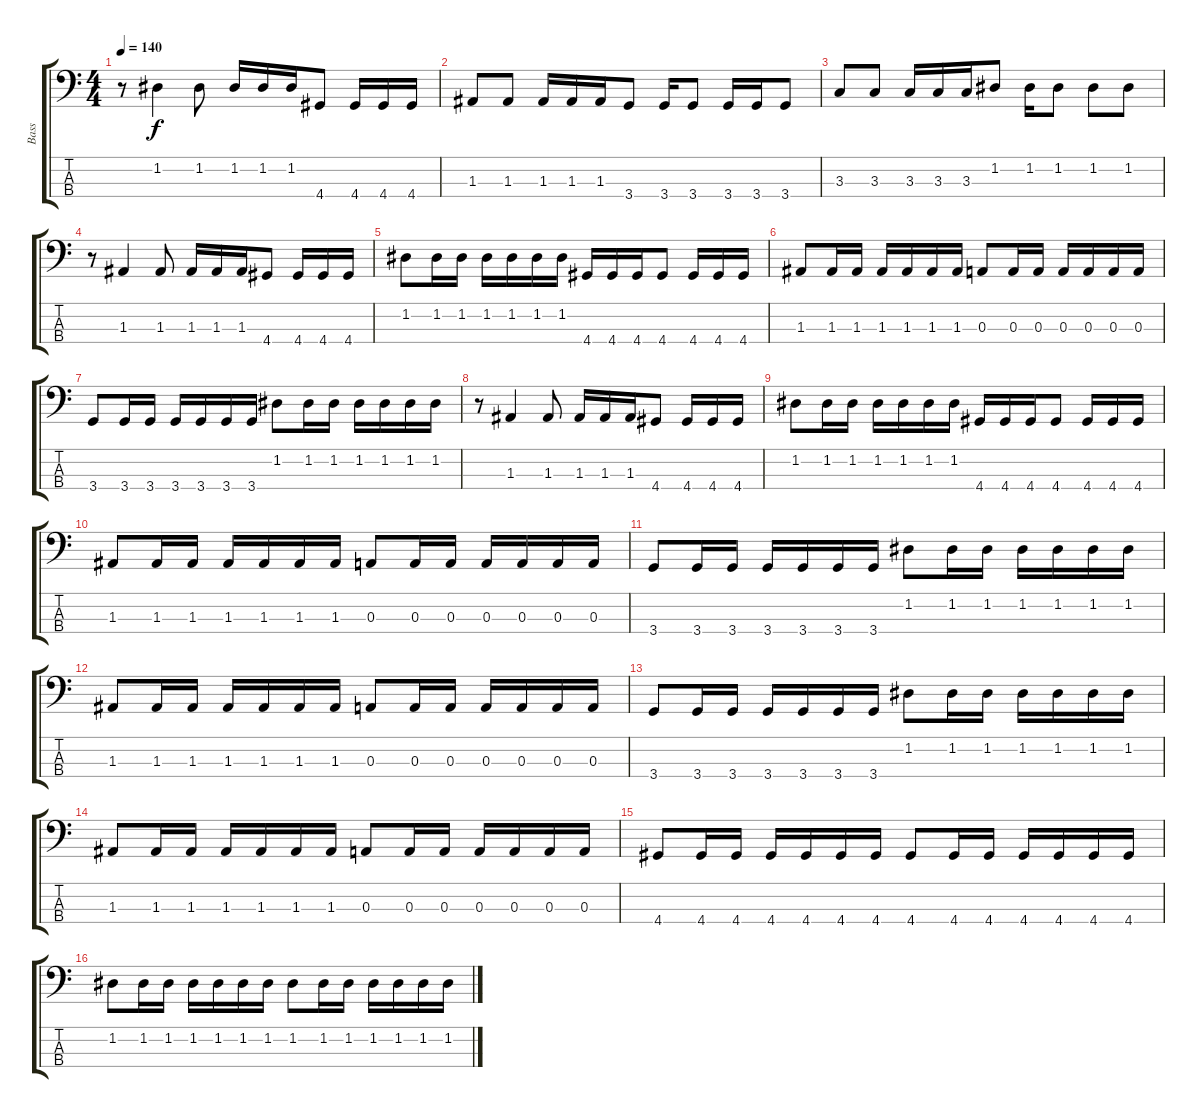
\track ("Bass" "Bass") {instrument electricbasspick}
\staff {score tabs}
\tuning (G2 D2 A1 E1) {hide}
\ts (4 4)
\tempo 140
\clef f4
\ks c
r.8{dy f} 1.2.4 1.2.8 1.2.16 1.2.16 1.2.16 4.4.8 4.4.16 4.4.16 4.4.16 |
1.3.8 1.3.8 1.3.16 1.3.16 1.3.16 3.4.8 3.4.16 3.4.8 3.4.16 3.4.16 3.4.8 |
3.3.8 3.3.8 3.3.16 3.3.16 3.3.16 1.2.8 1.2.16 1.2.8 1.2.8 1.2.8 |
r.8 1.3.4 1.3.8 1.3.16 1.3.16 1.3.16 4.4.8 4.4.16 4.4.16 4.4.16 |
1.2.8 1.2.16 1.2.16 1.2.16 1.2.16 1.2.16 1.2.16 4.4.16 4.4.16 4.4.16 4.4.8 4.4.16 4.4.16 4.4.16 |
1.3.8 1.3.16 1.3.16 1.3.16 1.3.16 1.3.16 1.3.16 0.3.8 0.3.16 0.3.16 0.3.16 0.3.16 0.3.16 0.3.16 |
3.4.8 3.4.16 3.4.16 3.4.16 3.4.16 3.4.16 3.4.16 1.2.8 1.2.16 1.2.16 1.2.16 1.2.16 1.2.16 1.2.16 |
r.8 1.3.4 1.3.8 1.3.16 1.3.16 1.3.16 4.4.8 4.4.16 4.4.16 4.4.16 |
1.2.8 1.2.16 1.2.16 1.2.16 1.2.16 1.2.16 1.2.16 4.4.16 4.4.16 4.4.16 4.4.8 4.4.16 4.4.16 4.4.16 |
1.3.8 1.3.16 1.3.16 1.3.16 1.3.16 1.3.16 1.3.16 0.3.8 0.3.16 0.3.16 0.3.16 0.3.16 0.3.16 0.3.16 |
3.4.8 3.4.16 3.4.16 3.4.16 3.4.16 3.4.16 3.4.16 1.2.8 1.2.16 1.2.16 1.2.16 1.2.16 1.2.16 1.2.16 |
1.3.8 1.3.16 1.3.16 1.3.16 1.3.16 1.3.16 1.3.16 0.3.8 0.3.16 0.3.16 0.3.16 0.3.16 0.3.16 0.3.16 |
3.4.8 3.4.16 3.4.16 3.4.16 3.4.16 3.4.16 3.4.16 1.2.8 1.2.16 1.2.16 1.2.16 1.2.16 1.2.16 1.2.16 |
1.3.8 1.3.16 1.3.16 1.3.16 1.3.16 1.3.16 1.3.16 0.3.8 0.3.16 0.3.16 0.3.16 0.3.16 0.3.16 0.3.16 |
4.4.8 4.4.16 4.4.16 4.4.16 4.4.16 4.4.16 4.4.16 4.4.8 4.4.16 4.4.16 4.4.16 4.4.16 4.4.16 4.4.16 |
1.2.8 1.2.16 1.2.16 1.2.16 1.2.16 1.2.16 1.2.16 1.2.8 1.2.16 1.2.16 1.2.16 1.2.16 1.2.16 1.2.16
